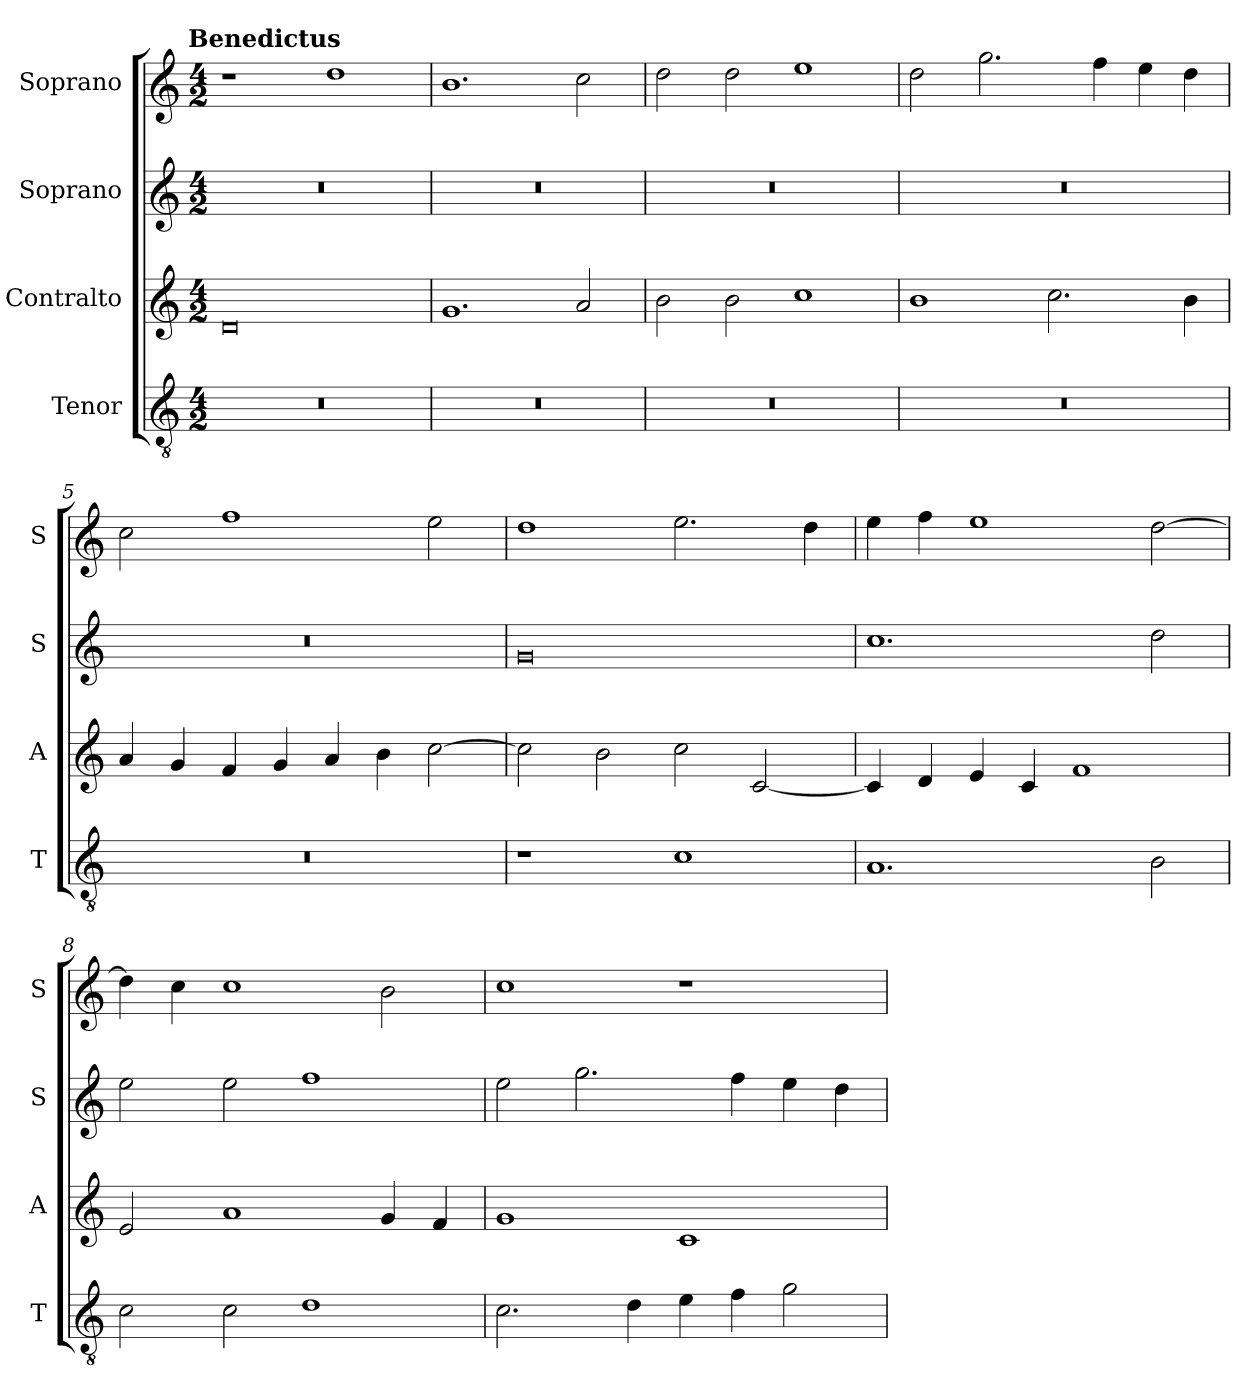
**kern	**kern	**kern	**kern
*part4	*part3	*part2	*part1
*staff4	*staff3	*staff2	*staff1
*I"Tenor	*I"Contralto	*I"Soprano	*I"Soprano
*I'T	*I'A	*I'S	*I'S
*clefGv2	*clefG2	*clefG2	*clefG2
*k[]	*k[]	*k[]	*k[]
*C:ion	*C:ion	*C:ion	*C:ion
!!LO:TX:omd:t=Benedictus
*M4/2	*M4/2	*M4/2	*M4/2
=1	=1	=1	=1
0r	0d	0r	1r
.	.	.	1dd
=2	=2	=2	=2
0r	1.g	0r	1.b
.	2a	.	2cc
=3	=3	=3	=3
0r	2b	0r	2dd
.	2b	.	2dd
.	1cc	.	1ee
=4	=4	=4	=4
0r	1b	0r	2dd
.	.	.	2.gg
.	2.cc	.	.
.	.	.	4ff
.	.	.	4ee
.	4b	.	4dd
=5	=5	=5	=5
0r	4a	0r	2cc
.	4g	.	.
.	4f	.	1ff
.	4g	.	.
.	4a	.	.
.	4b	.	.
.	[2cc	.	2ee
=6	=6	=6	=6
1r	2cc]	0g	1dd
.	2b	.	.
1c	2cc	.	2.ee
.	[2c	.	.
.	.	.	4dd
=7	=7	=7	=7
1.A	4c]	1.cc	4ee
.	4d	.	4ff
.	4e	.	1ee
.	4c	.	.
.	1f	.	.
2B	.	2dd	[2dd
=8	=8	=8	=8
2c	2e	2ee	4dd]
.	.	.	4cc
2c	1a	2ee	1cc
1d	.	1ff	.
.	4g	.	2b
.	4f	.	.
=9	=9	=9	=9
2.c	1g	2ee	1cc
.	.	2.gg	.
4d	.	.	.
4e	1c	.	1r
4f	.	4ff	.
2g	.	4ee	.
.	.	4dd	.
=	=	=	=
*-	*-	*-	*-
